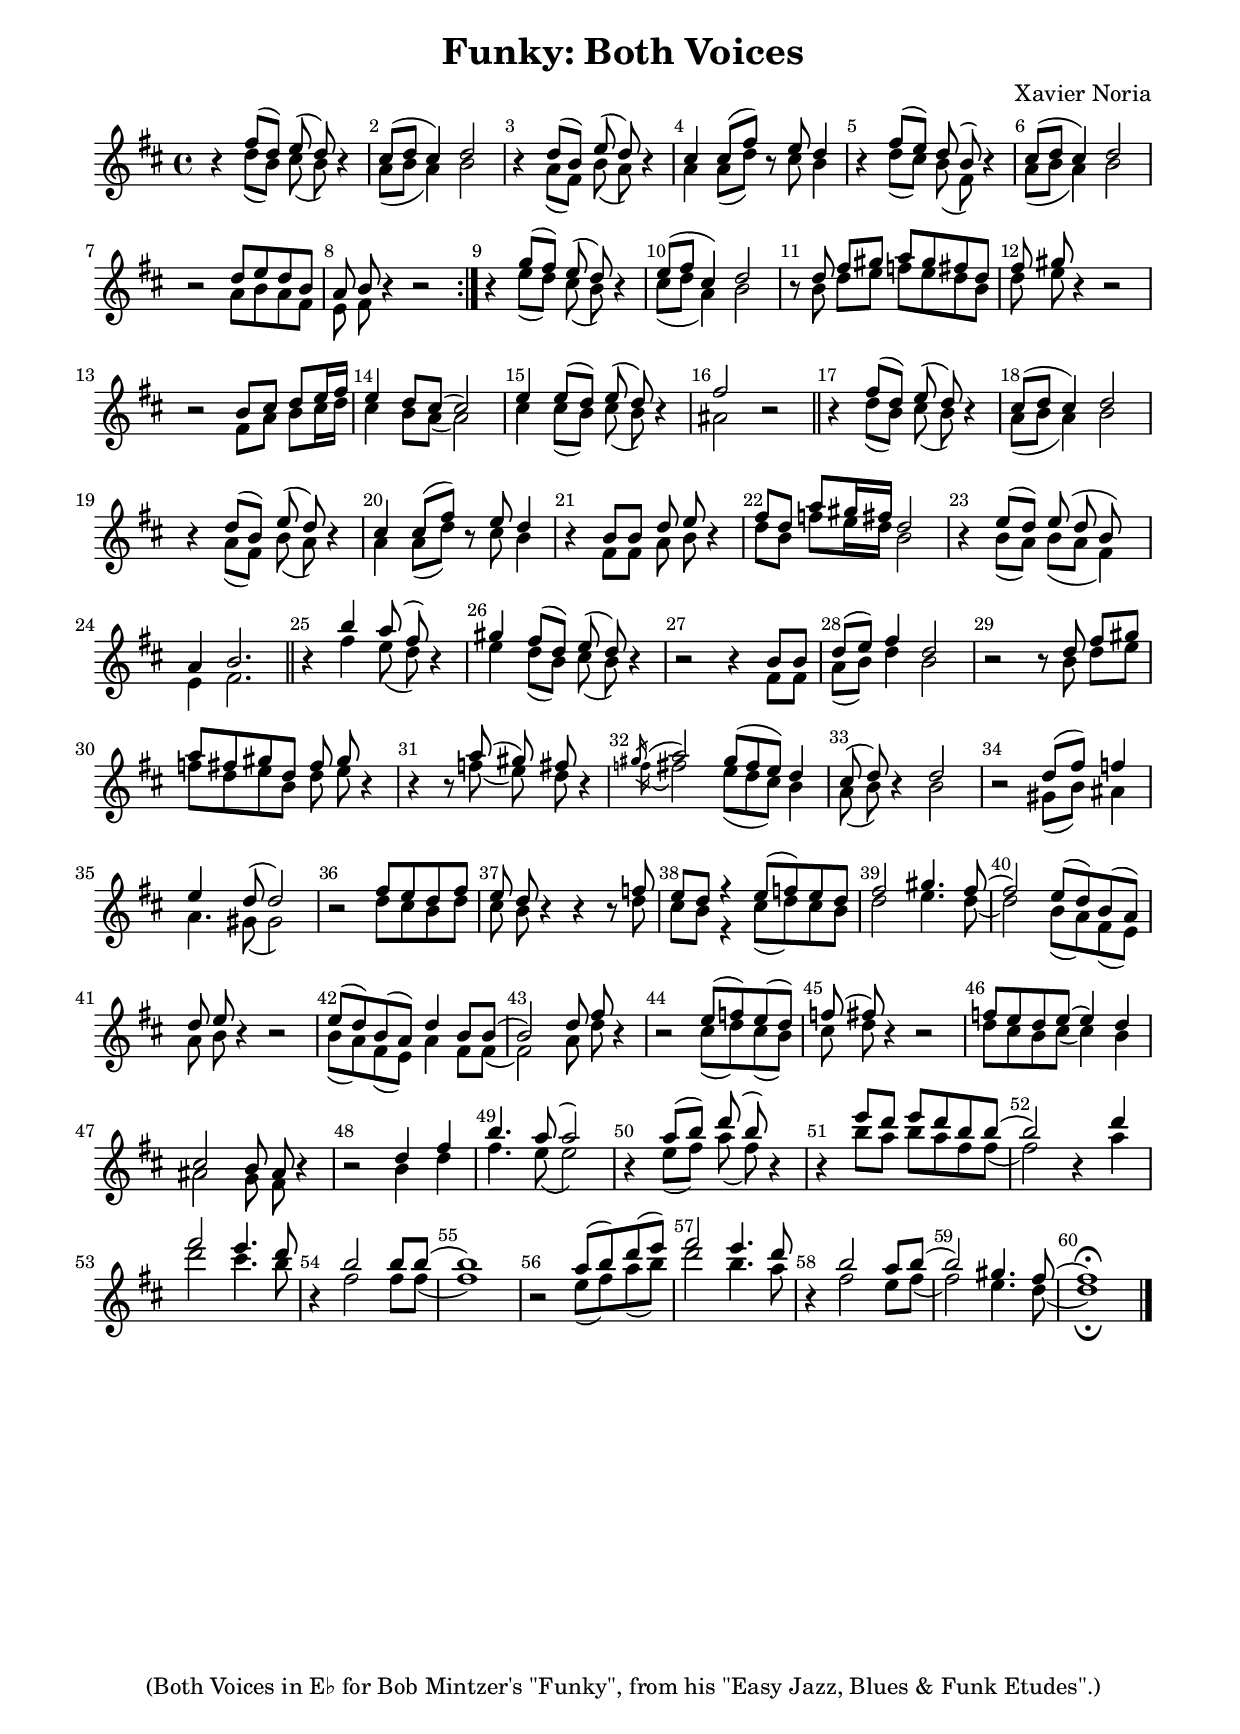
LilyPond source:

\version "2.16.1"

\include "../shared/common.ly"

\header {
  title    = "Funky: Both Voices"
  composer = "Xavier Noria"
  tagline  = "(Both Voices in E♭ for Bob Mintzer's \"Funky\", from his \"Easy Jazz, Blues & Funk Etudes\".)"
}

melody = \relative c'' {
  \clef treble
  \key d \major
  \time 4/4
  
  \repeat volta 2 {
    % 1
    r4 << fs8( \\ d8( >> << d8) \\ b8) >> << e8( \\ cs8( >> << d8) \\ b8) >> r4 |

    % 2
    << cs8( \\ a8( >> << d8 \\ b >> << cs4) \\ a) >> << d2 \\ b >> |

    % 3
    r4 << d8( \\ a8( >> << b8) \\ fs8) >> << e'8( \\ b8( >> << d8) \\ a) >> r4 |

    % 4
    << cs4 \\ a4 >> << cs8( \\ a8( >> << fs'8) \\ d8) >> r8 << e8 \\ cs8 >> << d4 \\ b4>> |

    % 5
    r4 << fs'8( \\ d8( >> << e8) \\ cs8) >> << d8( \\ b8( >> << b8) \\ fs8) >> r4 |

    % 6
    << cs'8( \\ a8( >> << d8 \\ b8 >> << cs4) \\ a4) >> << d2 \\ b2 >> |

    % 7
    r2 << d8 \\ a8 >> << e'8 \\ b8 >> << d8 \\ a8 >> << b8 \\ fs8 >> |

    % 8
    << a8 \\ e8 >> << b'8 \\ fs8 >> r4 r2 |
  }

  % ---------------------------------------------------------------------------

  % 9
  r4 << g'8( \\ e8( >> << fs8) \\ d8) >> << e8( \\ cs8( >> << d8) \\ b8) >> r4 |

  % 10
  << e8( \\ cs8( >> << fs8 \\ d >> << cs4) \\ a4) >> << d2 \\ b >> |

  % 11
  r8 << d8 \\ b8 >> << fs'8[ \\ d8[ >> << gs8] \\ e8] >> << a8 \\ f8 >> << gs8 \\ e8 >> << fs8 \\ d8 >> << d8 \\ b8 >> |

  % 12
  << fs'8 \\ d8 >>  << gs8 \\ e8 >> r4 r2 |

  % 13
  r2 << b8 \\ fs8 >> << cs'8 \\ a8 >>  << d8 \\ b8 >> << e16 \\ cs16 >> << fs16 \\ d16 >> |

  % 14
  << e4 \\ cs4 >> << d8 \\ b8 >> << cs8( \\ a8( >>  << cs2) \\ a2) >> |

  % 15
  << e'4 \\ cs4 >> << e8( \\ cs8( >> << d8) \\ b8) >> << e8( \\ cs8( >> << d8) \\ b8) >> r4 |

  % 16
  << fs'2 \\ as,2 >> r2 \bar "||"

  % ---------------------------------------------------------------------------

  % 17
  r4 << fs'8( \\ d8( >> << d8) \\ b8) >> << e8( \\ cs8( >> << d8) \\ b8) >> r4 |

  % 18
  << cs8( \\ a8( >> << d8 \\ b >> << cs4) \\ a) >> << d2 \\ b >> |

  % 19
  r4 << d8( \\ a8( >> << b8) \\ fs8) >> << e'8( \\ b8( >> << d8) \\ a) >> r4 |

  % 20
  << cs4 \\ a4 >> << cs8( \\ a8( >> << fs'8) \\ d8) >> r8 << e8 \\ cs8 >> << d4 \\ b4>> |

  % 21d
  r4 << b8 \\ fs8 >> << b8 \\ fs8 >> << d'8 \\ a8 >>  << e'8 \\ b8 >> r4 |

  % 22
  << fs'8 \\ d8 >> << d8 \\ b8 >>  << a'8 \\ f8 >>  << gs16 \\ e16 >>  << fs16 \\ d16 >>  << d2 \\ b2 >> |

  % 23
  r4 << e8( \\ b8( >> << d8) \\ a8) >> << e'8( \\ b8( >> << d8 \\ a8 >> << b8) \\ fs4) >> |

  % 24
  << a4 \\ e4 >> << b'2. \\ fs2. >> \bar "||"

  % ---------------------------------------------------------------------------

  % 25
  r4 << b'4 \\ fs4 >> << a8( \\ e8( >> << fs8) \\ d8) >>  r4 |

  % 26
  << gs4 \\ e4 >>  << fs8( \\ d8( >> << d8) \\ b8) >>  << e8( \\ cs8( >> << d8) \\ b8) >> r4 |

  % 27
  r2 r4 << b8 \\ fs8 >> << b8 \\ fs8 >> |

  % 28
  << d'8( \\ a8( >> << e'8) \\ b8) >>  << fs'4 \\ d4 >> << d2 \\ b2 >> |

  % 29
  r2 r8 << d8 \\ b8 >> << fs'8[ \\ d8[ >> << gs8] \\ e8] >> |

  % 30
  << a8 \\ f8 >>  << fs8 \\ d8 >> << gs8 \\ e8 >>  << d8 \\ b8 >> << fs'8 \\ d8 >> << gs8 \\ e8 >> r4 |

  % 31
  r4 r8 << a8( \\ f8( >> << gs8) \\ e8) >> << fs8 \\ d8 >> r4 |

  % 32
  << \acciaccatura gs16 \\ \acciaccatura f16 >> << a2 \\ fs2 >> \times 2/3 { << gs8( \\ e8( >> << fs8 \\ d8 >> << e8) \\ cs8) >>  } << d4 \\ b4 >> |

  % 33
  << cs8( \\ a8( >> << d8) \\ b8) >> r4 << d2 \\ b2 >> |

  % 34
  r2 << d8( \\ gs,8( >> << fs'8) \\ b,8) >> << f'4 \\ as,4 >> |

  % 35
  << e'4 \\ a,4. >> << d8( \\ gs,8( >> << d'2) \\ gs,2) >> |

  % 36
  r2 << { fs'8 e8 d8 fs8 } \\ { d8 cs8 b8 d8 } >> |

  % 37
  << { e8 d8 } \\ { cs8 b8 } >> r4 r4 r8 << f'8 \\ d8 >> |

  % 38
  << { e8 d8 r4 e8( f8) e8 d8 } \\ { cs8 b8 r4 cs8( d8) cs8 b8 } >> |

  % 39
  << { fs'2 gs4. fs8( } \\ { d2 e4. d8( } >> |

  % 40
  << fs2) \\ d2) >> << { e8( d8) b8( a8) } \\ { b8( a8) fs8( e8) } >> |

  % 41
  << { d'8 e8 } \\ { a,8 b8 } >> r4 r2 |

  % 42
  << {e8( d8) b8( a8) d4 b8 b8(} \\ { b8( a8) fs8( e8) a4 fs8 fs8( } >>|

  % 43
  << {b2) d8 fs8} \\ { fs,2) a8 d8 } >> r4|

  % 44
  r2 << { e8( f8) e8( d8) } \\ { cs8( d8) cs8( b8) } >> |

  % 45
  << { f'8( fs8) } \\ { cs8 d8 } >>  r4 r2 |

  % 46
  << { f8 e8 d8 e8( e4) d4 } \\ { d8 cs8 b8 cs8( cs4) b4 } >> |

  % 47
  << { cs2 b8 as8 } \\ { as2 g8 fs8 }>> r4 |

  % 48
  r2 << { d'4 fs4 } \\ { b,4 d4 } >> |

  % 49
  << { b'4. a8( a2) } \\ { fs4. e8( e2) } >> |

  % 50
  r4 << { a8( b8) d8( b8) } \\ { e,8( fs8) a8( fs8) } >>  r4 |

  % 51
  r4 << { e'8 d8 e8 d8 b8 b8( } \\ { b8 a8 b8 a8 fs8 fs8( } >> |

  % 52
  <<  b2) \\ fs2) >> r4 << d'4 \\ a4 >> |

  % 53
  << { fs'2 e4. d8 } \\ { d2 cs4. b8 } >> |

  % 54
  r4 << { b2 b8 b8( } \\ {fs2 fs8 fs8( } >> |

  % 55
  << b1) \\ fs1) >> |

  % 56
  r2 << {a8( b8) d8( e8) } \\ { e,8( fs8) a8( b8) } >> |

  % 57
  << {fs'2 e4. d8} \\ { d2 b4. a8 } >> |

  % 58
  r4 << { b2 a8 b8( } \\ { fs2 e8 fs8( } >> |

  % 59
  << { b2) gs4. fs8( } \\ { fs2) e4. d8( } >> |

  % 60
  << fs1)\fermata \\ d1)\fermata >>  \bar "|."
}

\score {
  { \melody }
}
